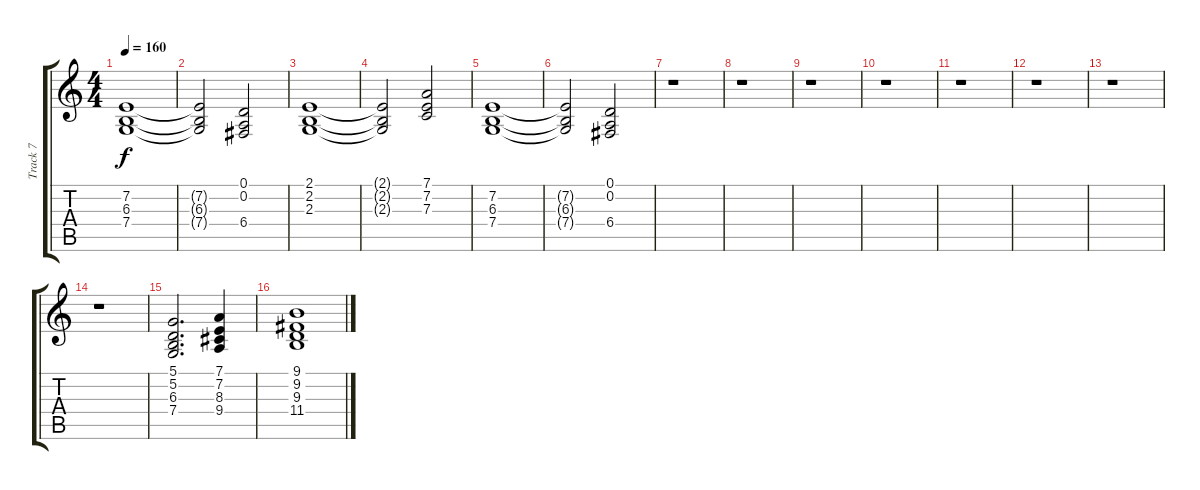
\track ("Track 7" "Track 7") {instrument pad4choir}
\staff {score tabs}
\tuning (D4 A3 F3 C3 G2 D2) {hide}
\ts (4 4)
\tempo 160
\clef g2
\ks c
(7.2 6.3 7.4).1{dy f} |
(7.2{t} 6.3{t} 7.4{t}).2 (0.1 0.2 6.4).2 |
(2.1 2.2 2.3).1 |
(2.1{t} 2.2{t} 2.3{t}).2 (7.1 7.2 7.3).2 |
(7.2 6.3 7.4).1 |
(7.2{t} 6.3{t} 7.4{t}).2 (0.1 0.2 6.4).2 |
r.1 |
r.1 |
r.1 |
r.1 |
r.1 |
r.1 |
r.1 |
r.1 |
(5.1 5.2 6.3 7.4).2{d} (7.1 7.2 8.3 9.4).4 |
(9.1 9.2 9.3 11.4).1
